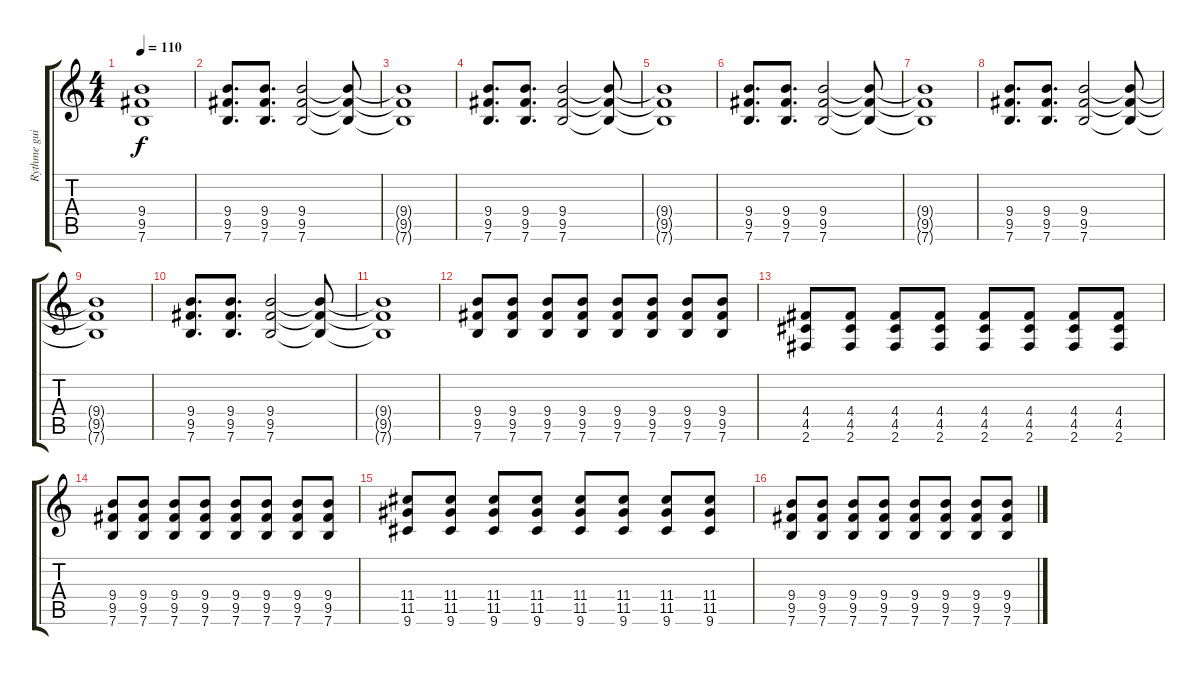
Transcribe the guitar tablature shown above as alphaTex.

\track ("Rythme guitare" "Rythme gui") {instrument distortionguitar}
\staff {score tabs}
\tuning (E4 B3 G3 D3 A2 E2) {hide}
\ts (4 4)
\tempo 110
\clef g2
\ks c
(9.4{t} 9.5{t} 7.6{t}).1{dy f} |
(9.4 9.5 7.6).8{d} (9.4 9.5 7.6).8{d} (9.4 9.5 7.6).2 (9.4{t} 9.5{t} 7.6{t}).8 |
(9.4{t} 9.5{t} 7.6{t}).1 |
(9.4 9.5 7.6).8{d} (9.4 9.5 7.6).8{d} (9.4 9.5 7.6).2 (9.4{t} 9.5{t} 7.6{t}).8 |
(9.4{t} 9.5{t} 7.6{t}).1 |
(9.4 9.5 7.6).8{d} (9.4 9.5 7.6).8{d} (9.4 9.5 7.6).2 (9.4{t} 9.5{t} 7.6{t}).8 |
(9.4{t} 9.5{t} 7.6{t}).1 |
(9.4 9.5 7.6).8{d} (9.4 9.5 7.6).8{d} (9.4 9.5 7.6).2 (9.4{t} 9.5{t} 7.6{t}).8 |
(9.4{t} 9.5{t} 7.6{t}).1 |
(9.4 9.5 7.6).8{d} (9.4 9.5 7.6).8{d} (9.4 9.5 7.6).2 (9.4{t} 9.5{t} 7.6{t}).8 |
(9.4{t} 9.5{t} 7.6{t}).1 |
(9.4 9.5 7.6).8 (9.4 9.5 7.6).8 (9.4 9.5 7.6).8 (9.4 9.5 7.6).8 (9.4 9.5 7.6).8 (9.4 9.5 7.6).8 (9.4 9.5 7.6).8 (9.4 9.5 7.6).8 |
(4.4 4.5 2.6).8 (4.4 4.5 2.6).8 (4.4 4.5 2.6).8 (4.4 4.5 2.6).8 (4.4 4.5 2.6).8 (4.4 4.5 2.6).8 (4.4 4.5 2.6).8 (4.4 4.5 2.6).8 |
(9.4 9.5 7.6).8 (9.4 9.5 7.6).8 (9.4 9.5 7.6).8 (9.4 9.5 7.6).8 (9.4 9.5 7.6).8 (9.4 9.5 7.6).8 (9.4 9.5 7.6).8 (9.4 9.5 7.6).8 |
(11.4 11.5 9.6).8 (11.4 11.5 9.6).8 (11.4 11.5 9.6).8 (11.4 11.5 9.6).8 (11.4 11.5 9.6).8 (11.4 11.5 9.6).8 (11.4 11.5 9.6).8 (11.4 11.5 9.6).8 |
(9.4 9.5 7.6).8 (9.4 9.5 7.6).8 (9.4 9.5 7.6).8 (9.4 9.5 7.6).8 (9.4 9.5 7.6).8 (9.4 9.5 7.6).8 (9.4 9.5 7.6).8 (9.4 9.5 7.6).8
